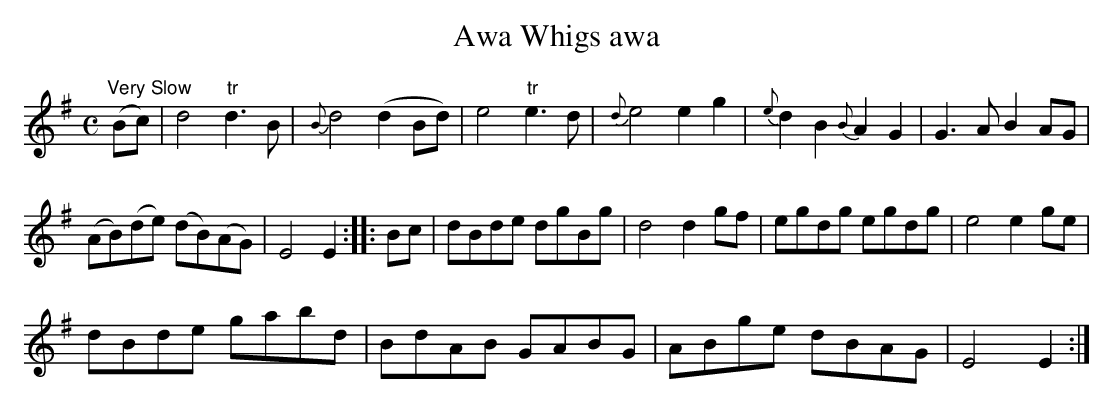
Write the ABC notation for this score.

X:1
T:Awa Whigs awa
M:C
K:E minor
"Very Slow" (Bc)|\
d4 "tr"d3B| {B}d4 (d2Bd)| \
e4 "tr"e3d| {d}e4 e2g2|\
{e}d2B2 {B}A2G2| G3A B2AG|
(AB)(de) (dB)(AG)| E4 E2::\
Bc|\
dBde dgBg| d4 d2gf| egdg egdg| e4 e2ge|
dBde gabd| BdAB GABG| ABge dBAG| E4 E2:|
